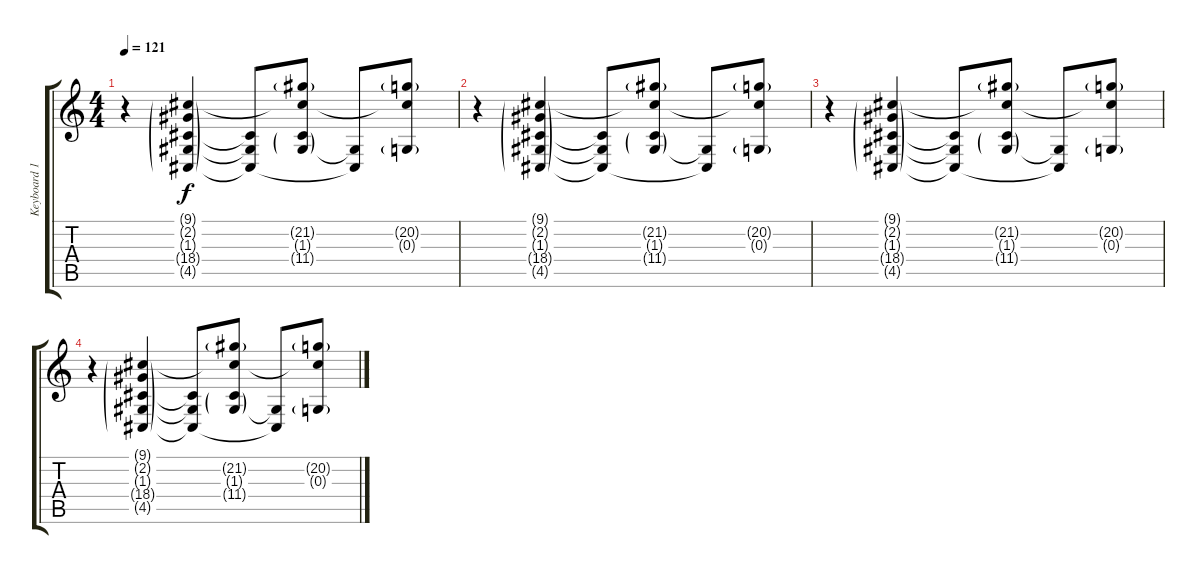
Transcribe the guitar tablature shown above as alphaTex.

\track ("Keyboard 1 - Mustis" "Keyboard 1") {instrument stringensemble1}
\staff {score tabs}
\tuning (E4 B3 G3 D3 A2 E2) {hide}
\ts (4 4)
\tempo 121
\clef g2
\ks c
r.4{dy f} (9.1{g} 2.2{g} 1.3{g} 18.4{g} 4.5{g}).4 (2.2{t} 1.3{t} 4.5{t}).8 (9.1{t} 21.2{g} 1.3{g} 11.4{g}).8 (1.3{t} 4.5{t}).8 (9.1{t} 20.2{g} 0.3{g}).8 |
r.4 (9.1{g} 2.2{g} 1.3{g} 18.4{g} 4.5{g}).4 (2.2{t} 1.3{t} 4.5{t}).8 (9.1{t} 21.2{g} 1.3{g} 11.4{g}).8 (1.3{t} 4.5{t}).8 (9.1{t} 20.2{g} 0.3{g}).8 |
r.4 (9.1{g} 2.2{g} 1.3{g} 18.4{g} 4.5{g}).4 (2.2{t} 1.3{t} 4.5{t}).8 (9.1{t} 21.2{g} 1.3{g} 11.4{g}).8 (1.3{t} 4.5{t}).8 (9.1{t} 20.2{g} 0.3{g}).8 |
r.4 (9.1{g} 2.2{g} 1.3{g} 18.4{g} 4.5{g}).4 (2.2{t} 1.3{t} 4.5{t}).8 (9.1{t} 21.2{g} 1.3{g} 11.4{g}).8 (1.3{t} 4.5{t}).8 (9.1{t} 20.2{g} 0.3{g}).8
